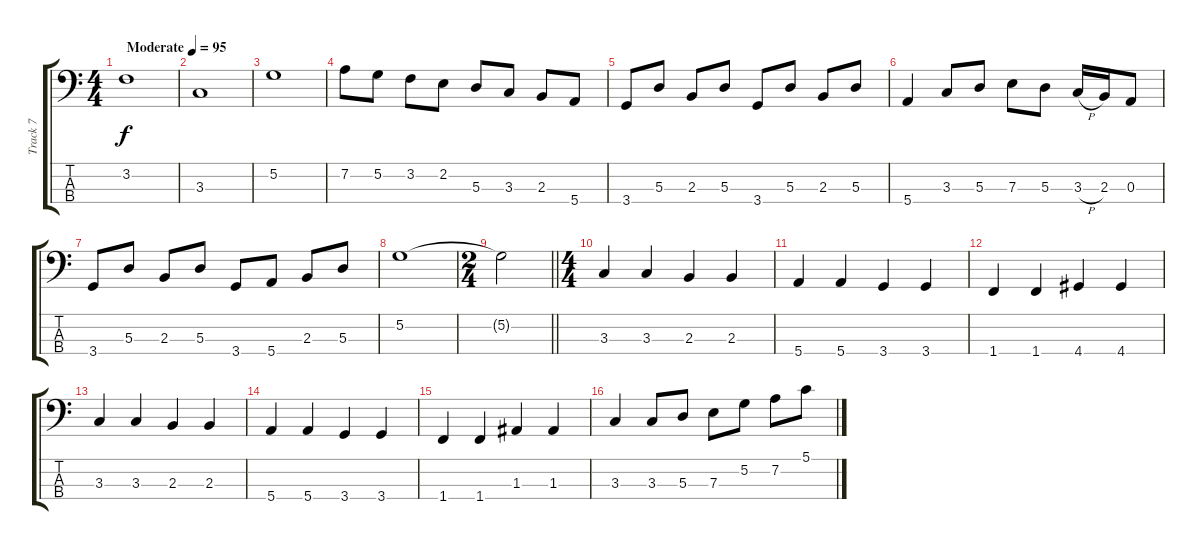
\track ("Track 7" "Track 7") {instrument electricbassfinger}
\staff {score tabs}
\tuning (G2 D2 A1 E1) {hide}
\ts (4 4)
\tempo (95 "Moderate")
\clef f4
\ks c
3.2.1{dy f instrument electricbassfinger} |
3.3.1 |
5.2.1 |
7.2.8 5.2.8 3.2.8 2.2.8 5.3.8 3.3.8 2.3.8 5.4.8 |
3.4.8 5.3.8 2.3.8 5.3.8 3.4.8 5.3.8 2.3.8 5.3.8 |
5.4.4 3.3.8 5.3.8 7.3.8 5.3.8 3.3{h}.16 2.3.16 0.3.8 |
3.4.8 5.3.8 2.3.8 5.3.8 3.4.8 5.4.8 2.3.8 5.3.8 |
5.2.1 |
\ts (2 4)
\barLineRight lightlight
5.2{t}.2 |
\ts (4 4)
3.3.4 3.3.4 2.3.4 2.3.4 |
5.4.4 5.4.4 3.4.4 3.4.4 |
1.4.4 1.4.4 4.4.4 4.4.4 |
3.3.4 3.3.4 2.3.4 2.3.4 |
5.4.4 5.4.4 3.4.4 3.4.4 |
1.4.4 1.4.4 1.3.4 1.3.4 |
3.3.4 3.3.8 5.3.8 7.3.8 5.2.8 7.2.8 5.1.8
